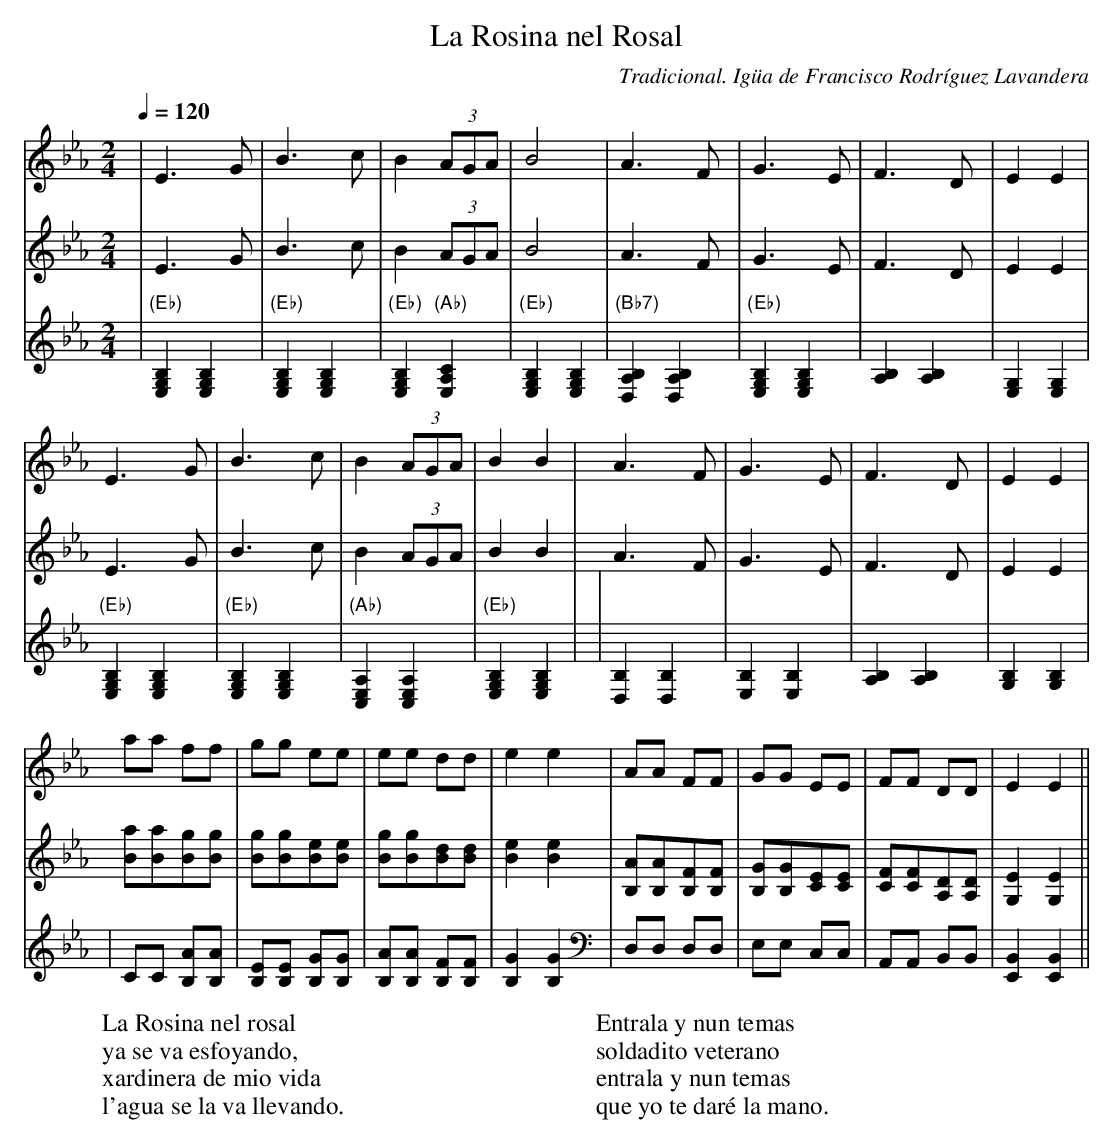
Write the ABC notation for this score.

X:1
T:La Rosina nel Rosal
C:Tradicional. Igüa de Francisco Rodríguez Lavandera
M:2/4
L:1/8
Q:1/4=120
E:2 Voces
K:Eb
V:1
|E3G|B3c|B2 (3AGA|B4|A3F|G3E|F3D|E2E2|
E3G|B3c|B2 (3AGA|B2 B2|A3F|G3E|F3D|E2 E2|
aa ff|gg ee|ee dd|e2 e2|AA FF|GG EE|FF DD|E2 E2||
V:2
|E3G|B3c|B2 (3AGA|B4|A3F|G3E|F3D|E2E2|
E3G|B3c|B2 (3AGA|B2 B2|A3F|G3E|F3D|E2 E2|
[aB][aB][gB][gB]|[gB][gB][eB][eB]|[gB][gB][dB][dB]|[e2B2][e2B2]|
[AB,][AB,][FB,][FB,]|[GB,][GB,][EC][EC]|[FC][FC][DA,][DA,]|[E2G,2][E2G,2]||
V:3
|"(Eb)"[B,2G,2E,2][B,2G,2E,2]|"(Eb)"[B,2G,2E,2][B,2G,2E,2]|
"(Eb)"[B,2G,2E,2] "(Ab)"[C2A,2E,2]|"(Eb)"[B,2G,2E,2][B,2G,2E,2]|
"(Bb7)"[B,2A,2D,2] [B,2A,2D,2]|"(Eb)"[B,2G,2E,2][B,2G,2E,2]|
[A,2B,2] [A,2B,2]|[G,2E,2] [G,2E,2]|"(Eb)"[B,2G,2E,2][B,2G,2E,2]|
"(Eb)"[B,2G,2E,2][B,2G,2E,2]|"(Ab)"[C,2A,2E,2] [C,2A,2E,2]|
"(Eb)"[B,2G,2E,2][B,2G,2E,2]|
|[D,2B,2] [D,2B,2]|[E,2B,2] [E,2B,2]|[B,2A,2] [B,2A,2]|[B,2G,2] [B,2G,2]|
|CC [B,A][B,A]|[B,E][B,E] [B,G][B,G]|[B,A][B,A] [B,F][B,F]|[B,2G2][B,2G2]|
D,D, D,D,|E,E, C,C,|A,,A,, B,,B,,|[B,,2E,,2] [B,,2E,,2]||
W:La Rosina nel rosal
W:ya se va esfoyando,
W:xardinera de mio vida
W:l'agua se la va llevando.
W:
W:Entrala y nun temas
W:soldadito veterano
W:entrala y nun temas
W:que yo te daré la mano.
W:
